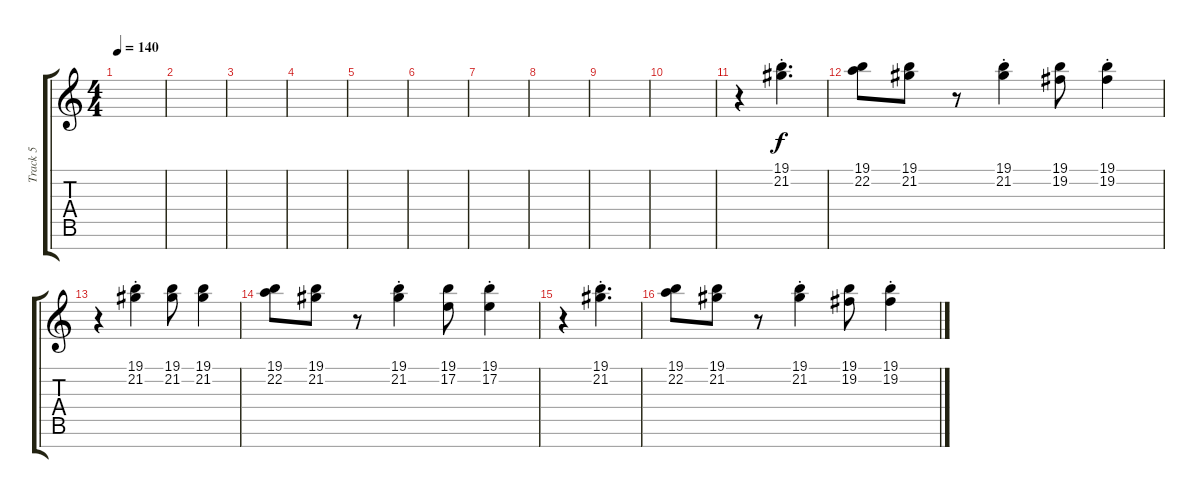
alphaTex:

\track ("Track 5" "Track 5") {instrument lead2sawtooth}
\staff {score tabs}
\tuning (E4 B3 G3 D3 A2 E2 B1) {hide}
\ts (4 4)
\tempo 140
\clef g2
\ks c
|
|
|
|
|
|
|
|
|
|
r.4 (19.1{st} 21.2{st}).4{d} |
(19.1 22.2).8 (19.1 21.2).8 r.8 (19.1{st} 21.2{st}).4 (19.1 19.2).8 (19.1{st} 19.2{st}).4 |
r.4 (19.1{st} 21.2{st}).4 (19.1 21.2).8 (19.1 21.2).4 |
(19.1 22.2).8 (19.1 21.2).8 r.8 (19.1{st} 21.2{st}).4 (19.1 17.2).8 (19.1{st} 17.2{st}).4 |
r.4 (19.1{st} 21.2{st}).4{d} |
(19.1 22.2).8 (19.1 21.2).8 r.8 (19.1{st} 21.2{st}).4 (19.1 19.2).8 (19.1{st} 19.2{st}).4
